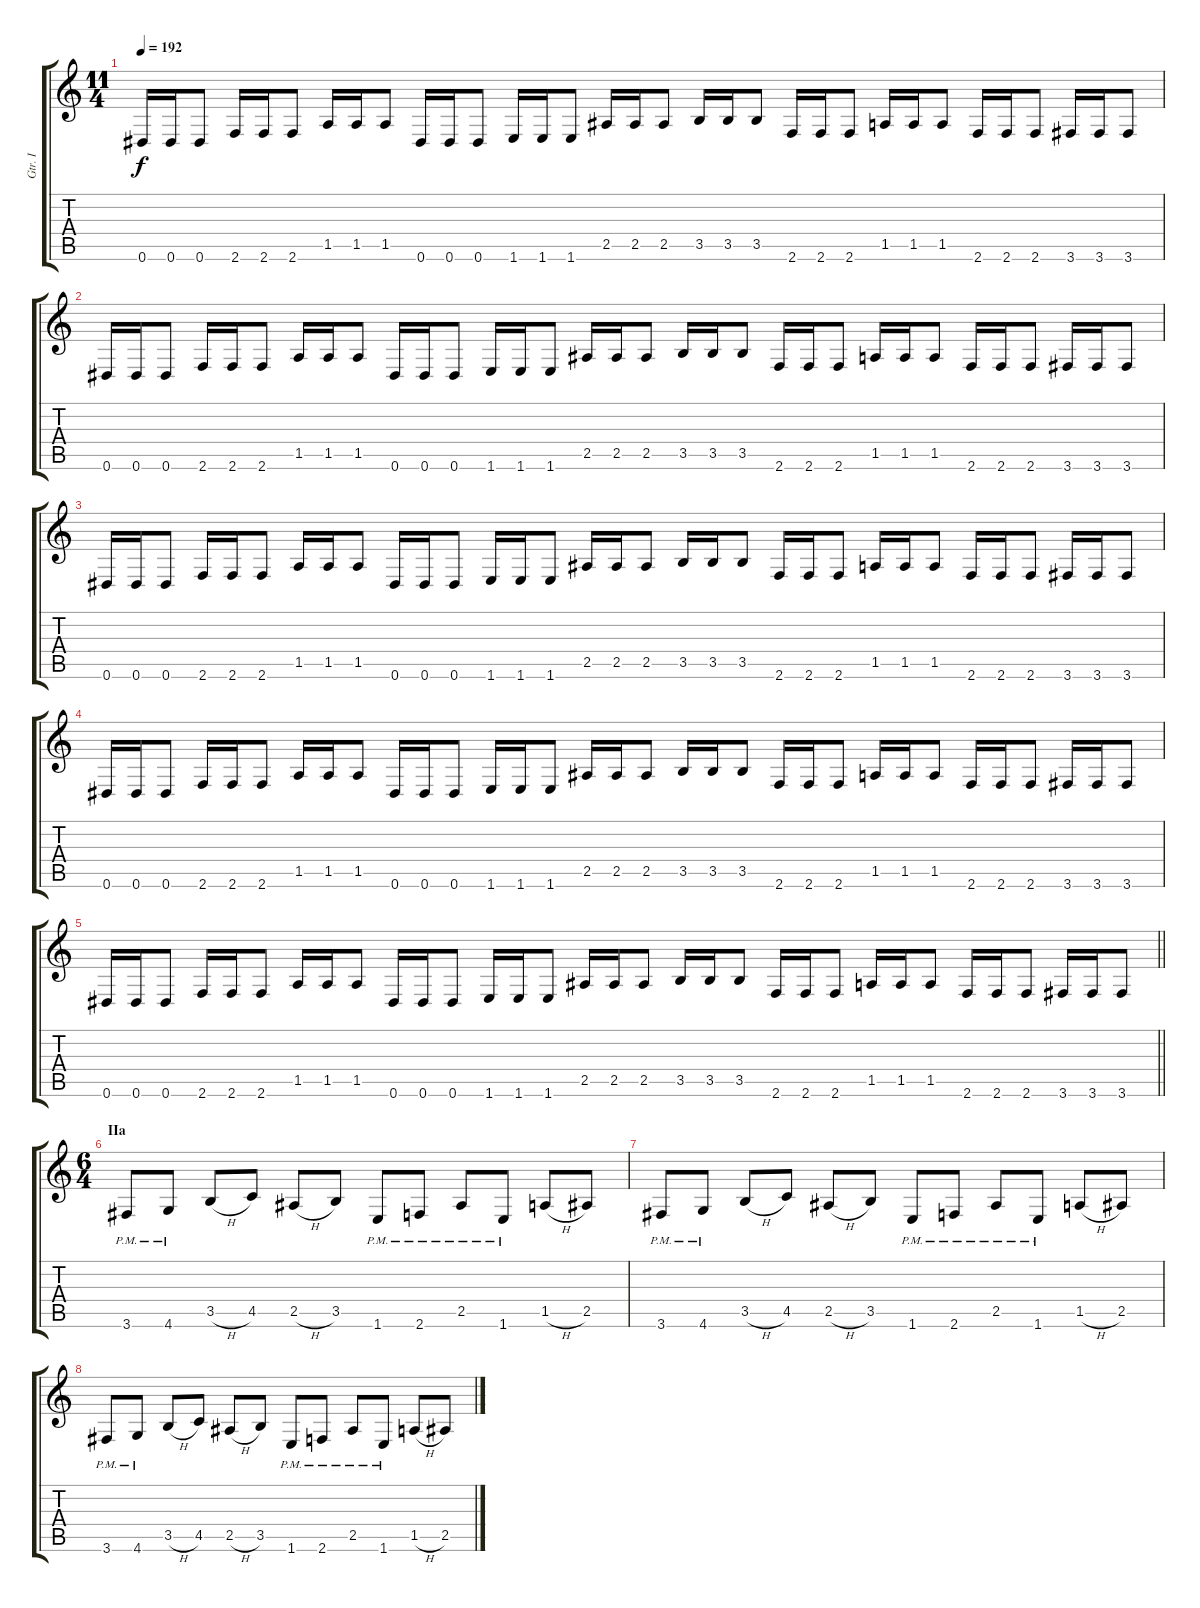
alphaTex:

\track ("Gtr. I" "Gtr. I") {instrument distortionguitar}
\staff {score tabs}
\tuning (Eb4 Bb3 Gb3 Db3 Ab2 Eb2) {hide}
\ts (11 4)
\tempo 192
\clef g2
\ks c
0.6.16{dy f} 0.6.16 0.6.8 2.6.16 2.6.16 2.6.8 1.5.16 1.5.16 1.5.8 0.6.16 0.6.16 0.6.8 1.6.16 1.6.16 1.6.8 2.5.16 2.5.16 2.5.8 3.5.16 3.5.16 3.5.8 2.6.16 2.6.16 2.6.8 1.5.16 1.5.16 1.5.8 2.6.16 2.6.16 2.6.8 3.6.16 3.6.16 3.6.8 |
0.6.16 0.6.16 0.6.8 2.6.16 2.6.16 2.6.8 1.5.16 1.5.16 1.5.8 0.6.16 0.6.16 0.6.8 1.6.16 1.6.16 1.6.8 2.5.16 2.5.16 2.5.8 3.5.16 3.5.16 3.5.8 2.6.16 2.6.16 2.6.8 1.5.16 1.5.16 1.5.8 2.6.16 2.6.16 2.6.8 3.6.16 3.6.16 3.6.8 |
0.6.16 0.6.16 0.6.8 2.6.16 2.6.16 2.6.8 1.5.16 1.5.16 1.5.8 0.6.16 0.6.16 0.6.8 1.6.16 1.6.16 1.6.8 2.5.16 2.5.16 2.5.8 3.5.16 3.5.16 3.5.8 2.6.16 2.6.16 2.6.8 1.5.16 1.5.16 1.5.8 2.6.16 2.6.16 2.6.8 3.6.16 3.6.16 3.6.8 |
0.6.16 0.6.16 0.6.8 2.6.16 2.6.16 2.6.8 1.5.16 1.5.16 1.5.8 0.6.16 0.6.16 0.6.8 1.6.16 1.6.16 1.6.8 2.5.16 2.5.16 2.5.8 3.5.16 3.5.16 3.5.8 2.6.16 2.6.16 2.6.8 1.5.16 1.5.16 1.5.8 2.6.16 2.6.16 2.6.8 3.6.16 3.6.16 3.6.8 |
\barLineRight lightlight
0.6.16 0.6.16 0.6.8 2.6.16 2.6.16 2.6.8 1.5.16 1.5.16 1.5.8 0.6.16 0.6.16 0.6.8 1.6.16 1.6.16 1.6.8 2.5.16 2.5.16 2.5.8 3.5.16 3.5.16 3.5.8 2.6.16 2.6.16 2.6.8 1.5.16 1.5.16 1.5.8 2.6.16 2.6.16 2.6.8 3.6.16 3.6.16 3.6.8 |
\ts (6 4)
\section ("" "IIa")
3.6{pm}.8 4.6{pm}.8 3.5{h}.8 4.5.8 2.5{h}.8 3.5.8 1.6{pm}.8 2.6{pm}.8 2.5{pm}.8 1.6{pm}.8 1.5{h}.8 2.5.8 |
3.6{pm}.8 4.6{pm}.8 3.5{h}.8 4.5.8 2.5{h}.8 3.5.8 1.6{pm}.8 2.6{pm}.8 2.5{pm}.8 1.6{pm}.8 1.5{h}.8 2.5.8 |
3.6{pm}.8 4.6{pm}.8 3.5{h}.8 4.5.8 2.5{h}.8 3.5.8 1.6{pm}.8 2.6{pm}.8 2.5{pm}.8 1.6{pm}.8 1.5{h}.8 2.5.8
